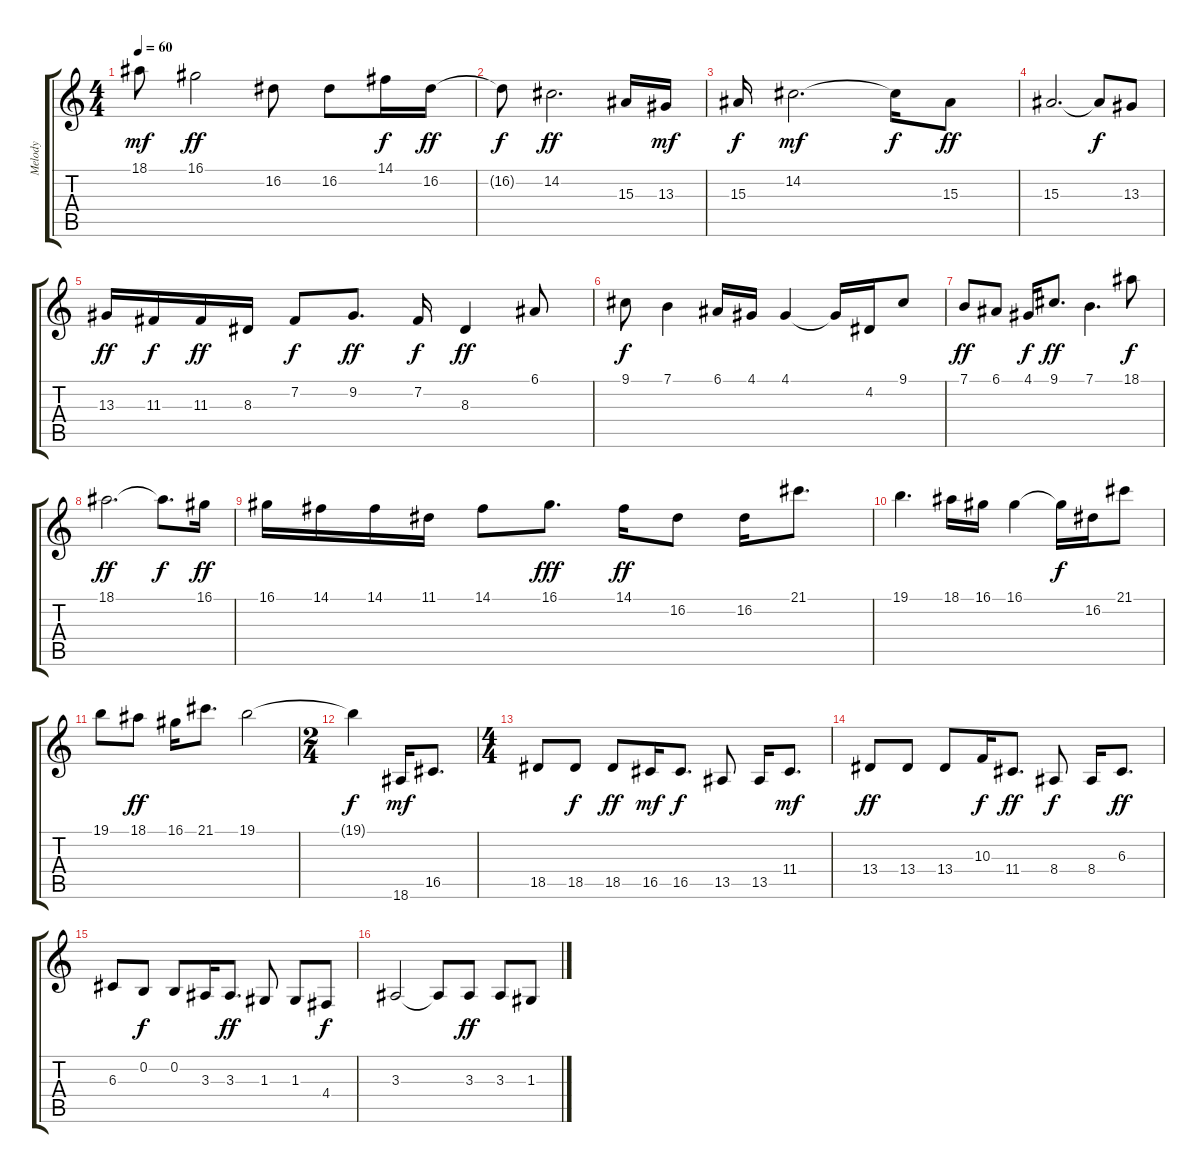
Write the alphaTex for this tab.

\track ("Melody" "Melody") {instrument flute}
\staff {score tabs}
\tuning (E4 B3 G3 D3 A2 E2) {hide}
\ts (4 4)
\tempo 60
\clef g2
\ks c
18.1.8{dy mf} 16.1.2{dy ff} 16.2.8 16.2.8 14.1.16{dy f} 16.2.16{dy ff} |
16.2{t}.8{dy f} 14.2.2{d dy ff} 15.3.16 13.3.16{dy mf} |
15.3.16{dy f} 14.2.2{d dy mf} 14.2{t}.16{dy f} 15.3.8{dy ff} |
15.3.2{d} 15.3{t}.8{dy f} 13.3.8 |
13.3.16{dy ff} 11.3.16{dy f} 11.3.16{dy ff} 8.3.16 7.2.8{dy f} 9.2.8{d dy ff} 7.2.16{dy f} 8.3.4{dy ff} 6.1.8 |
9.1.8{dy f} 7.1.4 6.1.16 4.1.16 4.1.4 4.1{t}.16 4.2.16 9.1.8 |
7.1.8{dy ff} 6.1.8 4.1.16{dy f} 9.1.8{d dy ff} 7.1.4{d} 18.1.8{dy f balance 11 instrument sopranosax} |
18.1.2{d dy ff} 18.1{t}.8{d dy f} 16.1.16{dy ff} |
16.1.16 14.1.16 14.1.16 11.1.16 14.1.8 16.1.8{d dy fff} 14.1.16{dy ff} 16.2.8 16.2.16 21.1.8{d} |
19.1.4{d} 18.1.16 16.1.16 16.1.4 16.1{t}.16{dy f} 16.2.16 21.1.8 |
19.1.8 18.1.8{dy ff} 16.1.16 21.1.8{d} 19.1.2 |
\ts (2 4)
19.1{t}.4{dy f} 18.6.16{dy mf balance 4 instrument tenorsax} 16.5.8{d} |
\ts (4 4)
18.5.8 18.5.8{dy f} 18.5.8{dy ff} 16.5.16{dy mf} 16.5.8{d dy f} 13.5.8 13.5.16 11.4.8{d dy mf} |
13.4.8{dy ff} 13.4.8 13.4.8 10.3.16{dy f} 11.4.8{d dy ff} 8.4.8{dy f} 8.4.16 6.3.8{d dy ff} |
6.3.8 0.2.8{dy f} 0.2.8 3.3.16 3.3.8{d dy ff} 1.3.8 1.3.8 4.4.8{dy f} |
3.3.2 3.3{t}.8 3.3.8{dy ff} 3.3.8 1.3.8
